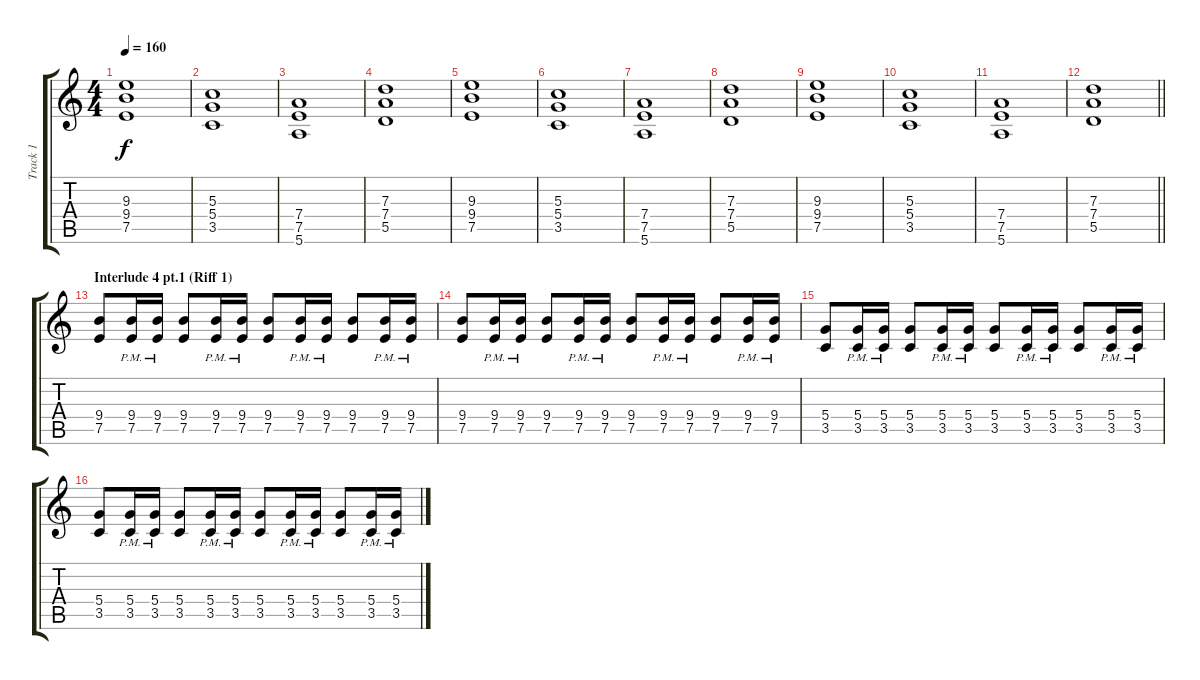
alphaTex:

\track ("Track 1" "Track 1") {instrument overdrivenguitar}
\staff {score tabs}
\tuning (E4 B3 G3 D3 A2 E2) {hide}
\ts (4 4)
\tempo 160
\clef g2
\ks c
(9.3 9.4 7.5).1{dy f} |
(5.3 5.4 3.5).1 |
(7.4 7.5 5.6).1 |
(7.3 7.4 5.5).1 |
(9.3 9.4 7.5).1 |
(5.3 5.4 3.5).1 |
(7.4 7.5 5.6).1 |
(7.3 7.4 5.5).1 |
(9.3 9.4 7.5).1 |
(5.3 5.4 3.5).1 |
(7.4 7.5 5.6).1 |
\barLineRight lightlight
(7.3 7.4 5.5).1 |
\section ("" "Interlude 4 pt.1 (Riff 1)")
(9.4 7.5).8 (9.4{pm} 7.5{pm}).16 (9.4{pm} 7.5{pm}).16 (9.4 7.5).8 (9.4{pm} 7.5{pm}).16 (9.4{pm} 7.5{pm}).16 (9.4 7.5).8 (9.4{pm} 7.5{pm}).16 (9.4{pm} 7.5{pm}).16 (9.4 7.5).8 (9.4{pm} 7.5{pm}).16 (9.4{pm} 7.5{pm}).16 |
(9.4 7.5).8 (9.4{pm} 7.5{pm}).16 (9.4{pm} 7.5{pm}).16 (9.4 7.5).8 (9.4{pm} 7.5{pm}).16 (9.4{pm} 7.5{pm}).16 (9.4 7.5).8 (9.4{pm} 7.5{pm}).16 (9.4{pm} 7.5{pm}).16 (9.4 7.5).8 (9.4{pm} 7.5{pm}).16 (9.4{pm} 7.5{pm}).16 |
(5.4 3.5).8 (5.4{pm} 3.5{pm}).16 (5.4{pm} 3.5{pm}).16 (5.4 3.5).8 (5.4{pm} 3.5{pm}).16 (5.4{pm} 3.5{pm}).16 (5.4 3.5).8 (5.4{pm} 3.5{pm}).16 (5.4{pm} 3.5{pm}).16 (5.4 3.5).8 (5.4{pm} 3.5{pm}).16 (5.4{pm} 3.5{pm}).16 |
(5.4 3.5).8 (5.4{pm} 3.5{pm}).16 (5.4{pm} 3.5{pm}).16 (5.4 3.5).8 (5.4{pm} 3.5{pm}).16 (5.4{pm} 3.5{pm}).16 (5.4 3.5).8 (5.4{pm} 3.5{pm}).16 (5.4{pm} 3.5{pm}).16 (5.4 3.5).8 (5.4{pm} 3.5{pm}).16 (5.4{pm} 3.5{pm}).16
